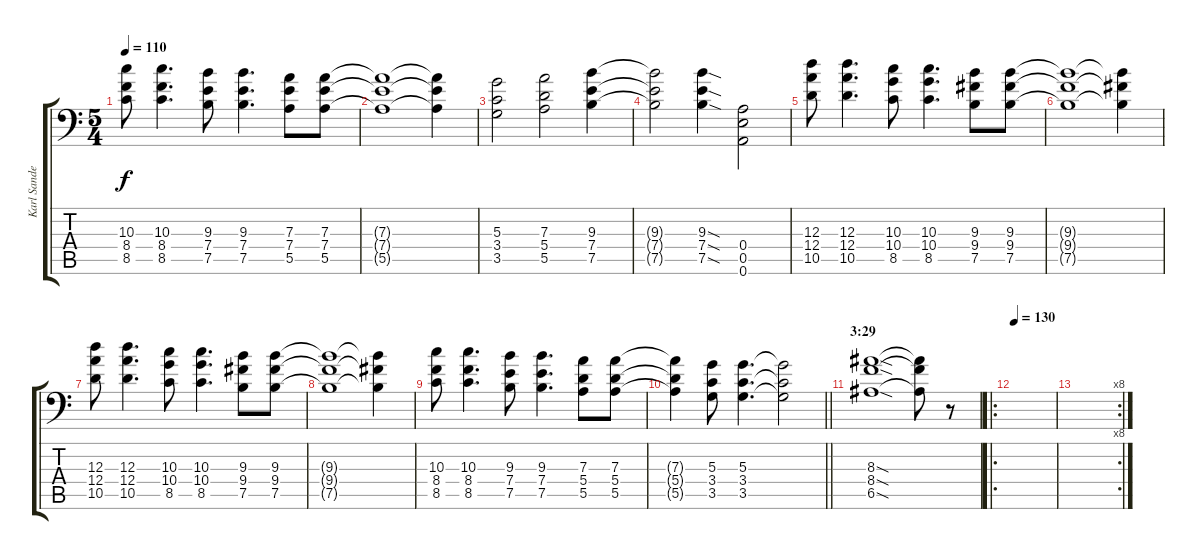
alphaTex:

\track ("Karl Sanders" "Karl Sande") {instrument distortionguitar}
\staff {score tabs}
\tuning (B3 Gb3 D3 A2 E2 A1) {hide}
\ts (5 4)
\tempo 110
\clef f4
\ks c
(10.3 8.4 8.5).8{dy f} (10.3 8.4 8.5).4{d} (9.3 7.4 7.5).8 (9.3 7.4 7.5).4{d} (7.3 7.4 5.5).8 (7.3 7.4 5.5).8 |
(7.3{t} 7.4{t} 5.5{t}).1 (7.3{t} 7.4{t} 5.5{t}).4 |
(5.3 3.4 3.5).2 (7.3 5.4 5.5).2 (9.3 7.4 7.5).4 |
(9.3{t} 7.4{t} 7.5{t}).2 (9.3{sod} 7.4{sod} 7.5{sod}).4 (0.4 0.5 0.6).2 |
(12.3 12.4 10.5).8 (12.3 12.4 10.5).4{d} (10.3 10.4 8.5).8 (10.3 10.4 8.5).4{d} (9.3 9.4 7.5).8 (9.3 9.4 7.5).8 |
(9.3{t} 9.4{t} 7.5{t}).1 (9.3{t} 9.4{t} 7.5{t}).4 |
(12.3 12.4 10.5).8 (12.3 12.4 10.5).4{d} (10.3 10.4 8.5).8 (10.3 10.4 8.5).4{d} (9.3 9.4 7.5).8 (9.3 9.4 7.5).8 |
(9.3{t} 9.4{t} 7.5{t}).1 (9.3{t} 9.4{t} 7.5{t}).4 |
(10.3 8.4 8.5).8 (10.3 8.4 8.5).4{d} (9.3 7.4 7.5).8 (9.3 7.4 7.5).4{d} (7.3 5.4 5.5).8 (7.3 5.4 5.5).8 |
\barLineRight lightlight
(7.3{t} 5.4{t} 5.5{t}).4 (5.3 3.4 3.5).8 (5.3 3.4 3.5).4{d} (5.3{t} 3.4{t} 3.5{t}).2 |
\section ("" "3:29")
(8.3{sod} 8.4{sod} 6.5{sod}).1 (8.3{t} 8.4{t} 6.5{t}).8 r.8 |
\ro
\tempo 130
|
\rc 8
